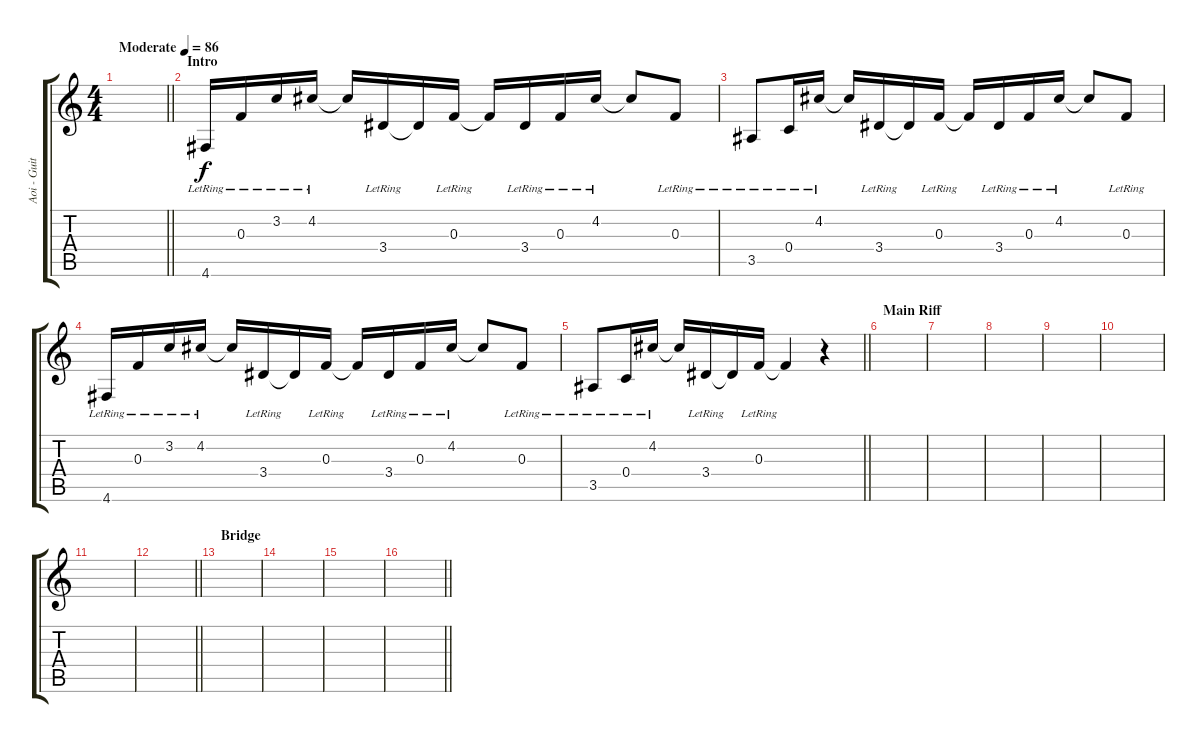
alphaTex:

\track ("Aoi - Guitar 2 [High Neck]" "Aoi - Guit") {instrument acousticguitarsteel}
\staff {score tabs}
\tuning (D4 A3 F3 C3 G2 D2) {hide}
\ts (4 4)
\tempo (86 "Moderate")
\clef g2
\barLineRight lightlight
\ks c
|
\section ("" "Intro")
4.6{lr}.16 0.3{lr}.16 3.2{lr}.16 4.2{lr}.16 4.2{t}.16 3.4{lr}.16 3.4{t}.16 0.3{lr}.16 0.3{t}.16 3.4{lr}.16 0.3{lr}.16 4.2{lr}.16 4.2{t}.8 0.3{lr}.8 |
3.5{lr}.8 0.4{lr}.16 4.2{lr}.16 4.2{t}.16 3.4{lr}.16 3.4{t}.16 0.3{lr}.16 0.3{t}.16 3.4{lr}.16 0.3{lr}.16 4.2{lr}.16 4.2{t}.8 0.3{lr}.8 |
4.6{lr}.16 0.3{lr}.16 3.2{lr}.16 4.2{lr}.16 4.2{t}.16 3.4{lr}.16 3.4{t}.16 0.3{lr}.16 0.3{t}.16 3.4{lr}.16 0.3{lr}.16 4.2{lr}.16 4.2{t}.8 0.3{lr}.8 |
\barLineRight lightlight
3.5{lr}.8 0.4{lr}.16 4.2{lr}.16 4.2{t}.16 3.4{lr}.16 3.4{t}.16 0.3{lr}.16 0.3{t}.4 r.4 |
\section ("" "Main Riff")
|
|
|
|
|
|
\barLineRight lightlight
|
\section ("" "Bridge")
|
|
|
\barLineRight lightlight
